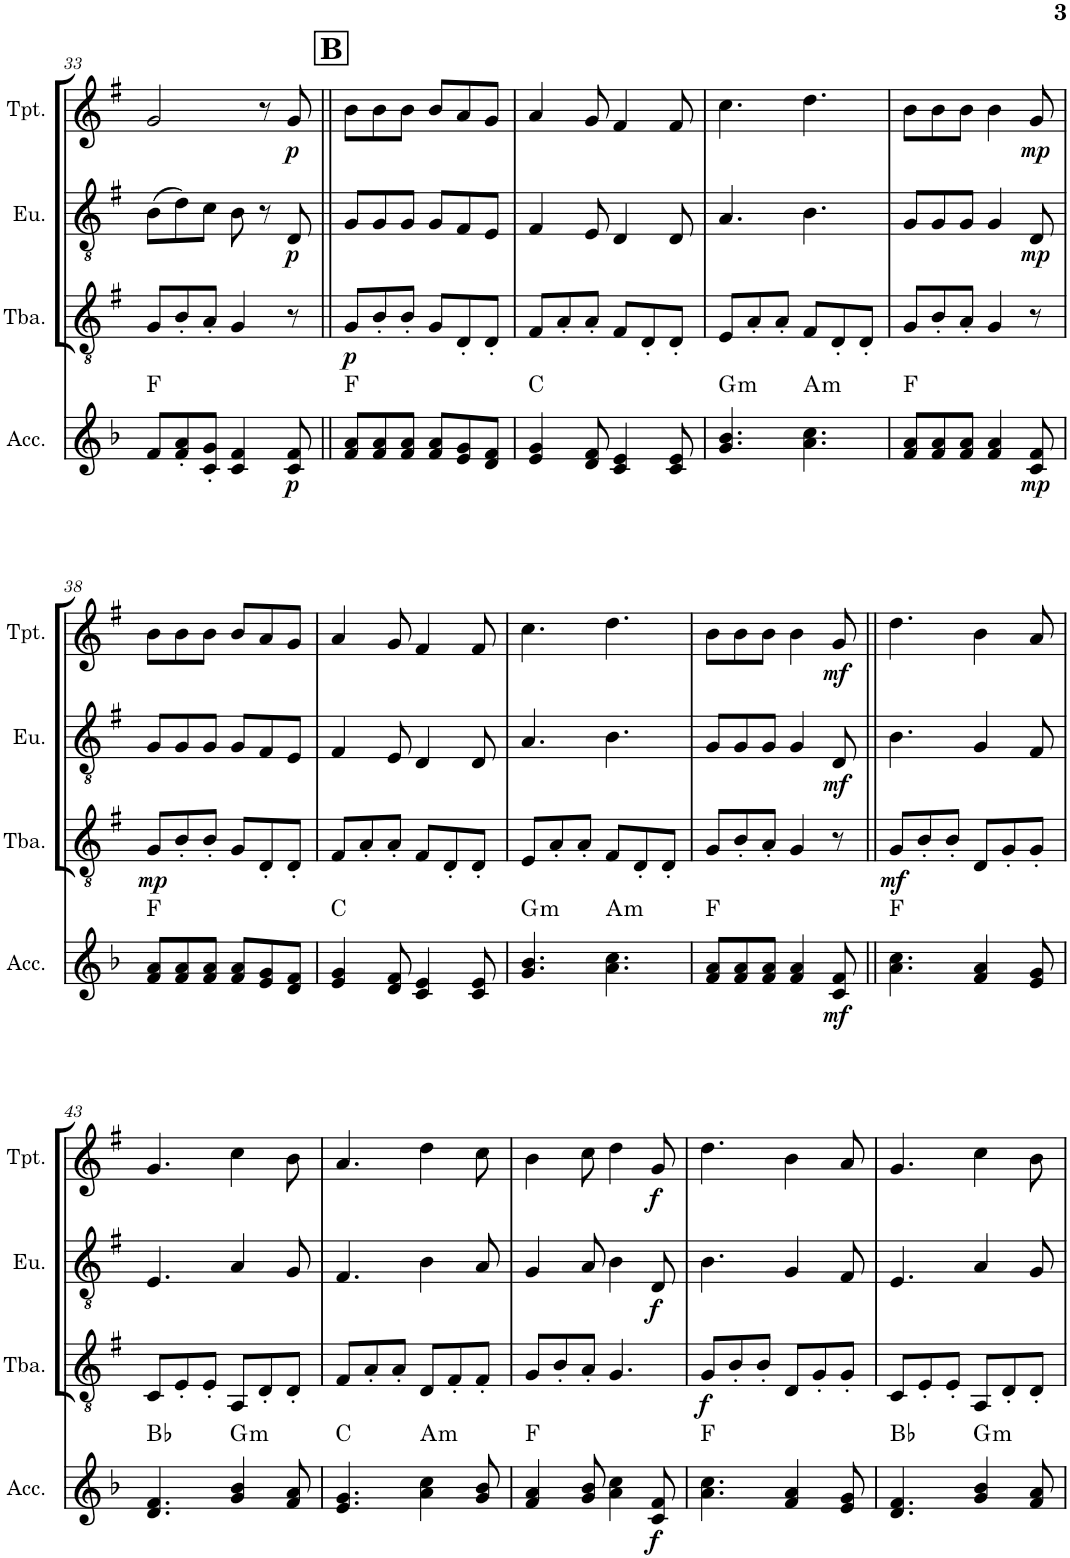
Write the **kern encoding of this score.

**kern	**dynam	**harte	**kern	**dynam	**kern	**dynam	**kern	**dynam
*part4	*part4	*part4	*part3	*part3	*part2	*part2	*part1	*part1
*staff4	*staff4	*	*staff3	*staff3	*staff2	*staff2	*staff1	*staff1
*I"Accordeon	*	*	*I"Tuba	*	*I"Euphonium	*	*I"Trumpet	*
*I'Acc.	*	*	*I'Tba.	*	*I'Eu.	*	*I'Tpt.	*
!!LO:PB:g=z
*clefG2	*	*	*clefGv2	*	*clefGv2	*	*clefG2	*
*	*	*	*Trd1c2	*	*Trd1c2	*	*Trd1c2	*
*k[b-]	*	*	*k[f#]	*	*k[f#]	*	*k[f#]	*
*M6/8	*	*	*M6/8	*	*M6/8	*	*M6/8	*
=33	=33	=33	=33	=33	=33	=33	=33	=33
8f/L	.	F:maj	8G/L	.	(8B\L	.	2g/	.
8f/' 8a/'	.	.	8B'/	.	8d\)	.	.	.
8c/' 8g/'J	.	.	8A'/J	.	8c\J	.	.	.
4c/ 4f/	.	.	4G/	.	8B\	.	.	.
.	.	.	.	.	8r	.	8r	.
!	!LO:DY:b	!	!	!	!	!LO:DY:b	!	!LO:DY:b
8c/ 8f/	p	.	8r	.	8D/	p	8g/	p
!!LO:REH:place=s1:a:B:cj:fs=14:t=B
=34||	=34||	=34||	=34||	=34||	=34||	=34||	=34||	=34||
!	!	!	!	!LO:DY:b	!	!	!	!
8f/ 8a/L	.	F:maj	8G/L	p	8G/L	.	8b\L	.
8f/ 8a/	.	.	8B'/	.	8G/	.	8b\	.
8f/ 8a/J	.	.	8B'/J	.	8G/J	.	8b\J	.
8f/ 8a/L	.	.	8G/L	.	8G/L	.	8b/L	.
8e/ 8g/	.	.	8D'/	.	8F#/	.	8a/	.
8d/ 8f/J	.	.	8D'/J	.	8E/J	.	8g/J	.
=35	=35	=35	=35	=35	=35	=35	=35	=35
4e/ 4g/	.	C:maj	8F#/L	.	4F#/	.	4a/	.
.	.	.	8A'/	.	.	.	.	.
8d/ 8f/	.	.	8A'/J	.	8E/	.	8g/	.
4c/ 4e/	.	.	8F#/L	.	4D/	.	4f#/	.
.	.	.	8D'/	.	.	.	.	.
8c/ 8e/	.	.	8D'/J	.	8D/	.	8f#/	.
=36	=36	=36	=36	=36	=36	=36	=36	=36
!	!	!LO:H:kt=m	!	!	!	!	!	!
4.g/ 4.b-/	.	G:min	8E/L	.	4.A/	.	4.cc\	.
.	.	.	8A'/	.	.	.	.	.
.	.	.	8A'/J	.	.	.	.	.
!	!	!LO:H:kt=m	!	!	!	!	!	!
4.a\ 4.cc\	.	A:min	8F#/L	.	4.B\	.	4.dd\	.
.	.	.	8D'/	.	.	.	.	.
.	.	.	8D'/J	.	.	.	.	.
=37	=37	=37	=37	=37	=37	=37	=37	=37
8f/ 8a/L	.	F:maj	8G/L	.	8G/L	.	8b\L	.
8f/ 8a/	.	.	8B'/	.	8G/	.	8b\	.
8f/ 8a/J	.	.	8A'/J	.	8G/J	.	8b\J	.
4f/ 4a/	.	.	4G/	.	4G/	.	4b\	.
!	!LO:DY:b	!	!	!	!	!LO:DY:b	!	!LO:DY:b
8c/ 8f/	mp	.	8r	.	8D/	mp	8g/	mp
!!LO:LB:g=z
=38	=38	=38	=38	=38	=38	=38	=38	=38
!	!	!	!	!LO:DY:b	!	!	!	!
8f/ 8a/L	.	F:maj	8G/L	mp	8G/L	.	8b\L	.
8f/ 8a/	.	.	8B'/	.	8G/	.	8b\	.
8f/ 8a/J	.	.	8B'/J	.	8G/J	.	8b\J	.
8f/ 8a/L	.	.	8G/L	.	8G/L	.	8b/L	.
8e/ 8g/	.	.	8D'/	.	8F#/	.	8a/	.
8d/ 8f/J	.	.	8D'/J	.	8E/J	.	8g/J	.
=39	=39	=39	=39	=39	=39	=39	=39	=39
4e/ 4g/	.	C:maj	8F#/L	.	4F#/	.	4a/	.
.	.	.	8A'/	.	.	.	.	.
8d/ 8f/	.	.	8A'/J	.	8E/	.	8g/	.
4c/ 4e/	.	.	8F#/L	.	4D/	.	4f#/	.
.	.	.	8D'/	.	.	.	.	.
8c/ 8e/	.	.	8D'/J	.	8D/	.	8f#/	.
=40	=40	=40	=40	=40	=40	=40	=40	=40
!	!	!LO:H:kt=m	!	!	!	!	!	!
4.g/ 4.b-/	.	G:min	8E/L	.	4.A/	.	4.cc\	.
.	.	.	8A'/	.	.	.	.	.
.	.	.	8A'/J	.	.	.	.	.
!	!	!LO:H:kt=m	!	!	!	!	!	!
4.a\ 4.cc\	.	A:min	8F#/L	.	4.B\	.	4.dd\	.
.	.	.	8D'/	.	.	.	.	.
.	.	.	8D'/J	.	.	.	.	.
=41	=41	=41	=41	=41	=41	=41	=41	=41
8f/ 8a/L	.	F:maj	8G/L	.	8G/L	.	8b\L	.
8f/ 8a/	.	.	8B'/	.	8G/	.	8b\	.
8f/ 8a/J	.	.	8A'/J	.	8G/J	.	8b\J	.
4f/ 4a/	.	.	4G/	.	4G/	.	4b\	.
!	!LO:DY:b	!	!	!	!	!LO:DY:b	!	!LO:DY:b
8c/ 8f/	mf	.	8r	.	8D/	mf	8g/	mf
=42||	=42||	=42||	=42||	=42||	=42||	=42||	=42||	=42||
!	!	!	!	!LO:DY:b	!	!	!	!
4.a\ 4.cc\	.	F:maj	8G/L	mf	4.B\	.	4.dd\	.
.	.	.	8B'/	.	.	.	.	.
.	.	.	8B'/J	.	.	.	.	.
4f/ 4a/	.	.	8D/L	.	4G/	.	4b\	.
.	.	.	8G'/	.	.	.	.	.
8e/ 8g/	.	.	8G'/J	.	8F#/	.	8a/	.
!!LO:LB:g=z
=43	=43	=43	=43	=43	=43	=43	=43	=43
4.d/ 4.f/	.	Bb:maj	8C/L	.	4.E/	.	4.g/	.
.	.	.	8E'/	.	.	.	.	.
.	.	.	8E'/J	.	.	.	.	.
!	!	!LO:H:kt=m	!	!	!	!	!	!
4g/ 4b-/	.	G:min	8AA/L	.	4A/	.	4cc\	.
.	.	.	8D'/	.	.	.	.	.
8f/ 8a/	.	.	8D'/J	.	8G/	.	8b\	.
=44	=44	=44	=44	=44	=44	=44	=44	=44
4.e/ 4.g/	.	C:maj	8F#/L	.	4.F#/	.	4.a/	.
.	.	.	8A'/	.	.	.	.	.
.	.	.	8A'/J	.	.	.	.	.
!	!	!LO:H:kt=m	!	!	!	!	!	!
4a\ 4cc\	.	A:min	8D/L	.	4B\	.	4dd\	.
.	.	.	8F#'/	.	.	.	.	.
8g/ 8b-/	.	.	8F#'/J	.	8A/	.	8cc\	.
=45	=45	=45	=45	=45	=45	=45	=45	=45
4f/ 4a/	.	F:maj	8G/L	.	4G/	.	4b\	.
.	.	.	8B'/	.	.	.	.	.
8g/ 8b-/	.	.	8A'/J	.	8A/	.	8cc\	.
4a\ 4cc\	.	.	4.G/	.	4B\	.	4dd\	.
!	!LO:DY:b	!	!	!	!	!LO:DY:b	!	!LO:DY:b
8c/ 8f/	f	.	.	.	8D/	f	8g/	f
=46	=46	=46	=46	=46	=46	=46	=46	=46
!	!	!	!	!LO:DY:b	!	!	!	!
4.a\ 4.cc\	.	F:maj	8G/L	f	4.B\	.	4.dd\	.
.	.	.	8B'/	.	.	.	.	.
.	.	.	8B'/J	.	.	.	.	.
4f/ 4a/	.	.	8D/L	.	4G/	.	4b\	.
.	.	.	8G'/	.	.	.	.	.
8e/ 8g/	.	.	8G'/J	.	8F#/	.	8a/	.
=47	=47	=47	=47	=47	=47	=47	=47	=47
4.d/ 4.f/	.	Bb:maj	8C/L	.	4.E/	.	4.g/	.
.	.	.	8E'/	.	.	.	.	.
.	.	.	8E'/J	.	.	.	.	.
!	!	!LO:H:kt=m	!	!	!	!	!	!
4g/ 4b-/	.	G:min	8AA/L	.	4A/	.	4cc\	.
.	.	.	8D'/	.	.	.	.	.
8f/ 8a/	.	.	8D'/J	.	8G/	.	8b\	.
=	=	=	=	=	=	=	=	=
*-	*-	*-	*-	*-	*-	*-	*-	*-
